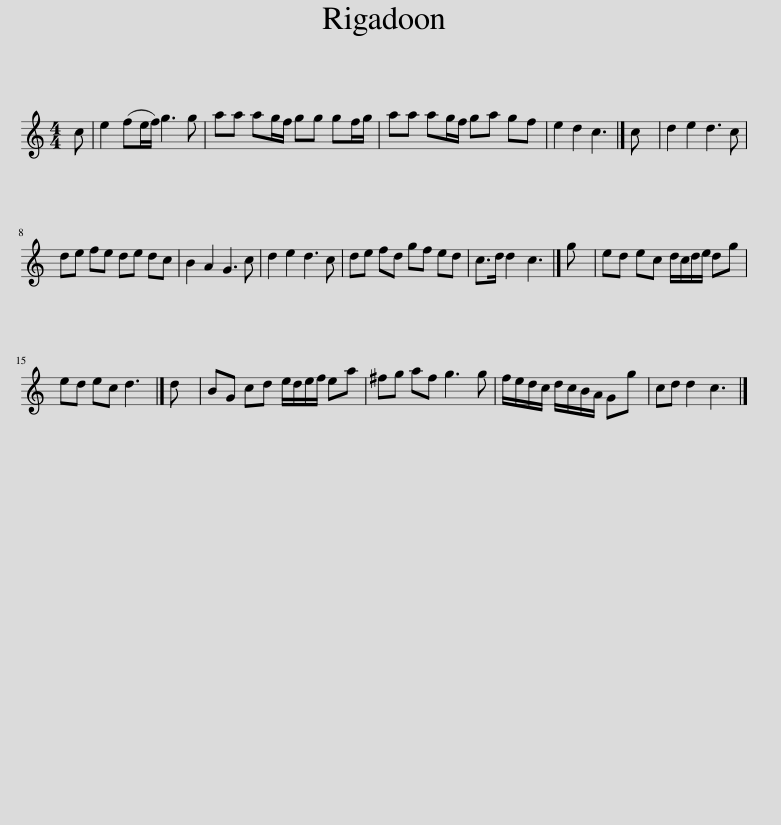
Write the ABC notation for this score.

X:1
L:1/8
M:4/4
I:linebreak $
K:C
V:1 treble
V:1
 c | e2 (fe/f/) g3 g | aa ag/f/ gg gf/g/ | aa ag/f/ ga gf | e2 d2 c3 |] %5
 c | d2 e2 d3 c |$ de fe de dc | B2 A2 G3 c | d2 e2 d3 c | %10
 de fd gf ed | c>d d2 c3 |] g | ed ec d/c/d/e/ dg |$ ed ec d3 |] %15
 d | BG cd e/d/e/f/ ea | ^fg af g3 g | f/e/d/c/ d/c/B/A/ Gg | cd d2 c3 |] %20
